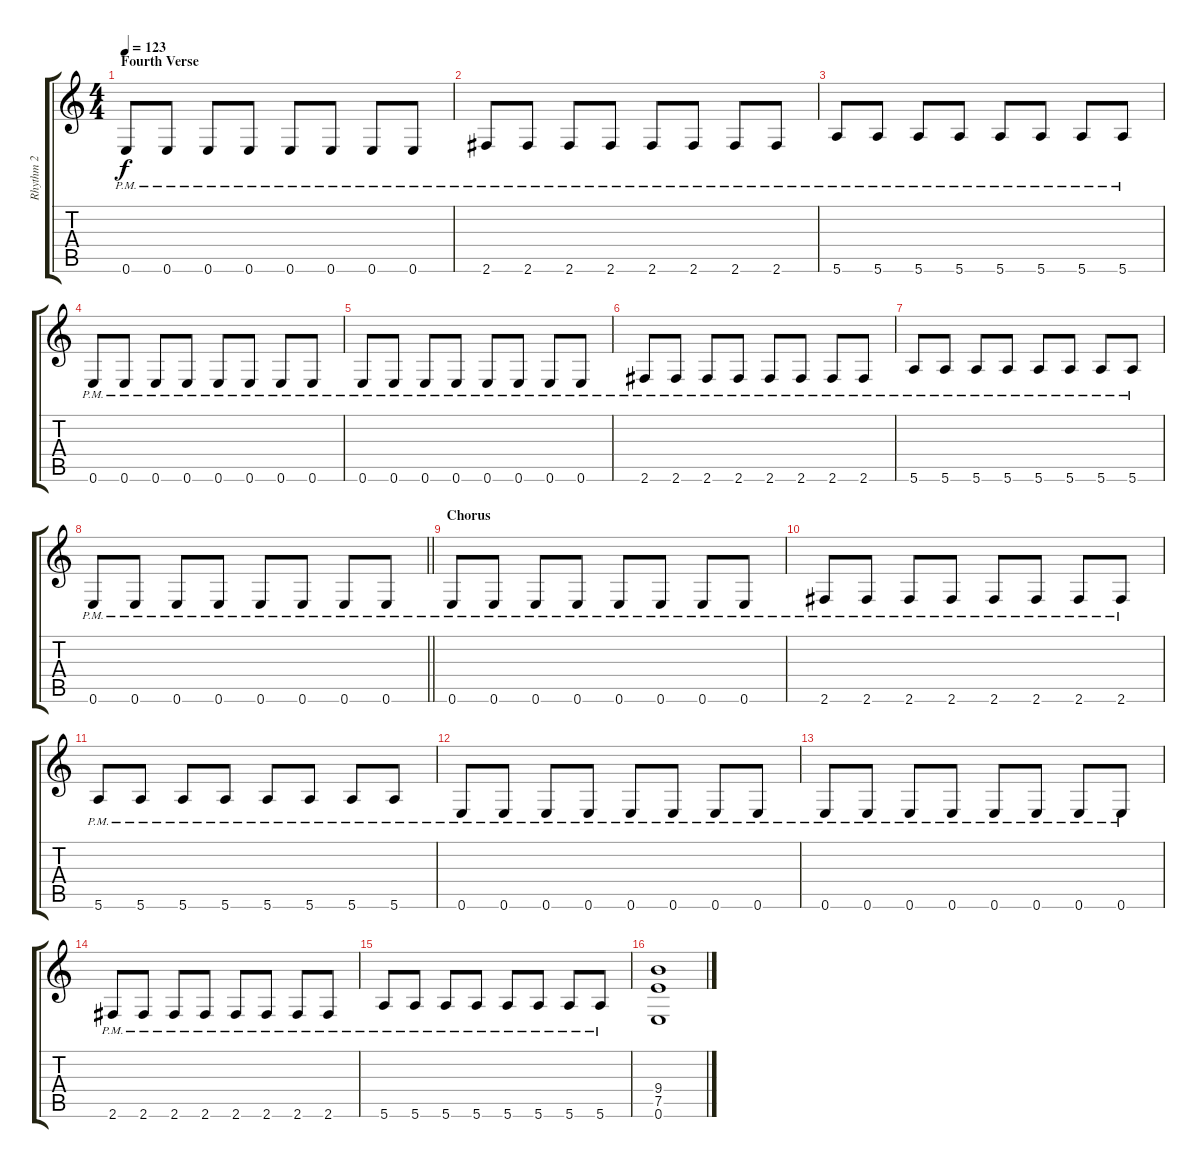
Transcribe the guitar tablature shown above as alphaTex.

\track ("Rhythm 2" "Rhythm 2") {instrument overdrivenguitar}
\staff {score tabs}
\tuning (E4 B3 G3 D3 A2 E2) {hide}
\ts (4 4)
\section ("" "Fourth Verse")
\tempo 123
\clef g2
\ks c
0.6{pm}.8{dy f} 0.6{pm}.8 0.6{pm}.8 0.6{pm}.8 0.6{pm}.8 0.6{pm}.8 0.6{pm}.8 0.6{pm}.8 |
2.6{pm}.8 2.6{pm}.8 2.6{pm}.8 2.6{pm}.8 2.6{pm}.8 2.6{pm}.8 2.6{pm}.8 2.6{pm}.8 |
5.6{pm}.8 5.6{pm}.8 5.6{pm}.8 5.6{pm}.8 5.6{pm}.8 5.6{pm}.8 5.6{pm}.8 5.6{pm}.8 |
0.6{pm}.8 0.6{pm}.8 0.6{pm}.8 0.6{pm}.8 0.6{pm}.8 0.6{pm}.8 0.6{pm}.8 0.6{pm}.8 |
0.6{pm}.8 0.6{pm}.8 0.6{pm}.8 0.6{pm}.8 0.6{pm}.8 0.6{pm}.8 0.6{pm}.8 0.6{pm}.8 |
2.6{pm}.8 2.6{pm}.8 2.6{pm}.8 2.6{pm}.8 2.6{pm}.8 2.6{pm}.8 2.6{pm}.8 2.6{pm}.8 |
5.6{pm}.8 5.6{pm}.8 5.6{pm}.8 5.6{pm}.8 5.6{pm}.8 5.6{pm}.8 5.6{pm}.8 5.6{pm}.8 |
\barLineRight lightlight
0.6{pm}.8 0.6{pm}.8 0.6{pm}.8 0.6{pm}.8 0.6{pm}.8 0.6{pm}.8 0.6{pm}.8 0.6{pm}.8 |
\section ("" "Chorus")
0.6{pm}.8 0.6{pm}.8 0.6{pm}.8 0.6{pm}.8 0.6{pm}.8 0.6{pm}.8 0.6{pm}.8 0.6{pm}.8 |
2.6{pm}.8 2.6{pm}.8 2.6{pm}.8 2.6{pm}.8 2.6{pm}.8 2.6{pm}.8 2.6{pm}.8 2.6{pm}.8 |
5.6{pm}.8 5.6{pm}.8 5.6{pm}.8 5.6{pm}.8 5.6{pm}.8 5.6{pm}.8 5.6{pm}.8 5.6{pm}.8 |
0.6{pm}.8 0.6{pm}.8 0.6{pm}.8 0.6{pm}.8 0.6{pm}.8 0.6{pm}.8 0.6{pm}.8 0.6{pm}.8 |
0.6{pm}.8 0.6{pm}.8 0.6{pm}.8 0.6{pm}.8 0.6{pm}.8 0.6{pm}.8 0.6{pm}.8 0.6{pm}.8 |
2.6{pm}.8 2.6{pm}.8 2.6{pm}.8 2.6{pm}.8 2.6{pm}.8 2.6{pm}.8 2.6{pm}.8 2.6{pm}.8 |
5.6{pm}.8 5.6{pm}.8 5.6{pm}.8 5.6{pm}.8 5.6{pm}.8 5.6{pm}.8 5.6{pm}.8 5.6{pm}.8 |
(9.4 7.5 0.6).1
